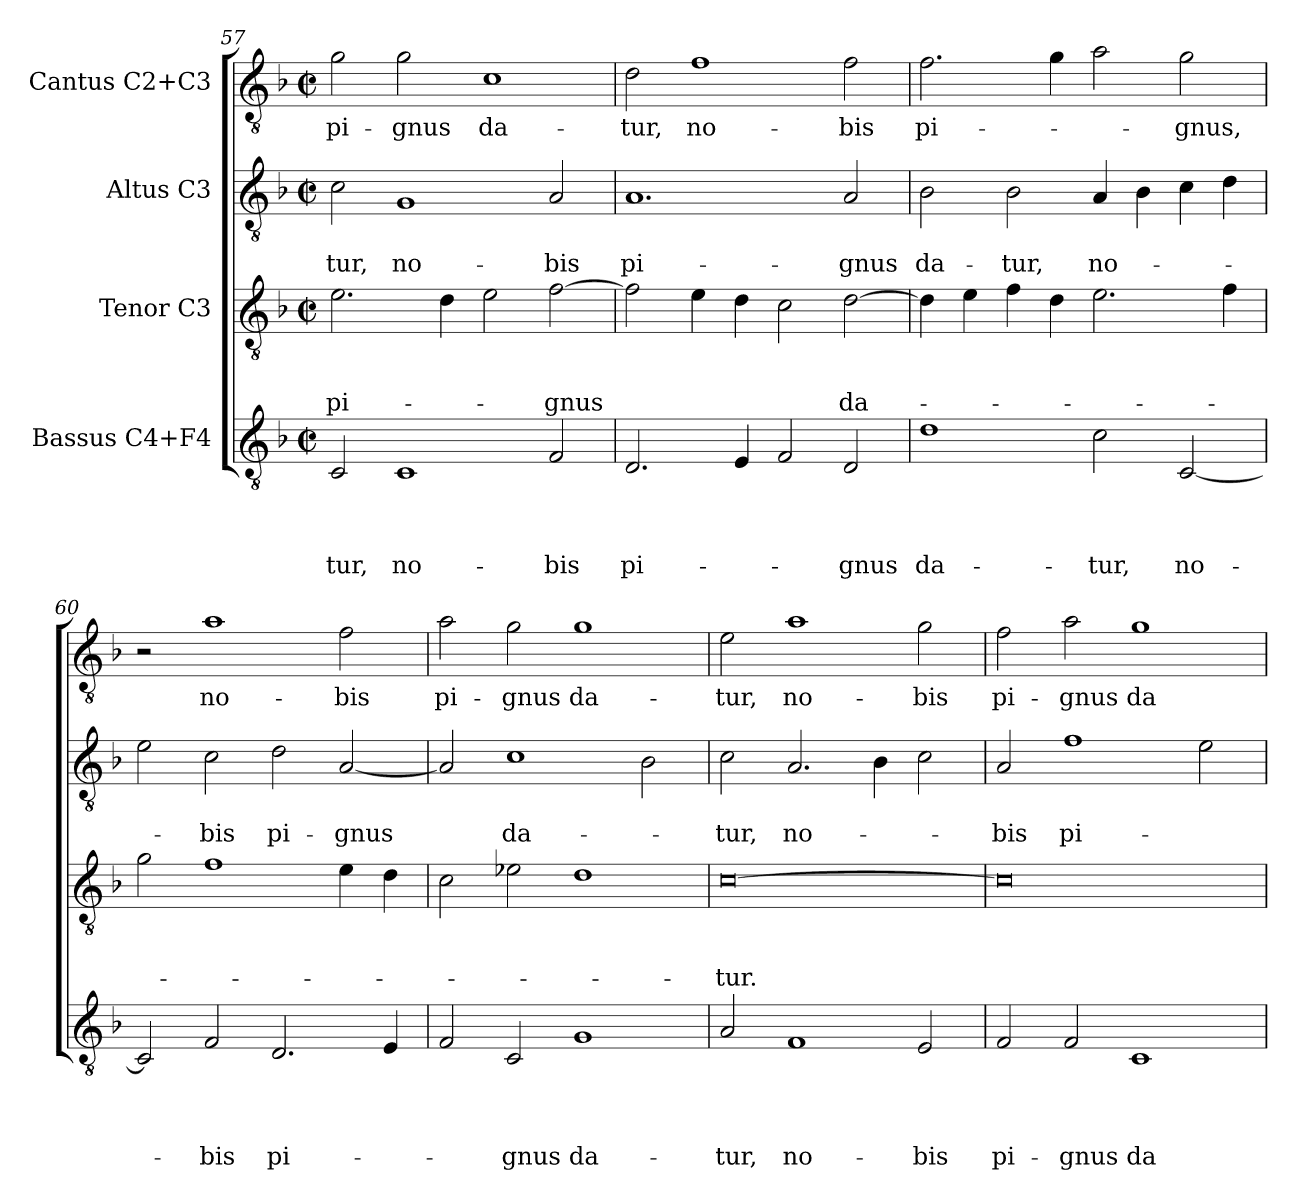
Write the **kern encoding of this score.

**kern	**text	**text	**text	**text	**kern	**text	**text	**text	**kern	**text	**text	**kern	**text
*part4	*part4	*part4	*part4	*part4	*part3	*part3	*part3	*part3	*part2	*part2	*part2	*part1	*part1
*staff4	*staff4	*staff4	*staff4	*staff4	*staff3	*staff3	*staff3	*staff3	*staff2	*staff2	*staff2	*staff1	*staff1
*I"Bassus C4+F4	*	*	*	*	*I"Tenor C3	*	*	*	*I"Altus C3	*	*	*I"Cantus C2+C3	*
*clefGv2	*	*	*	*	*clefGv2	*	*	*	*clefGv2	*	*	*clefGv2	*
*k[b-]	*	*	*	*	*k[b-]	*	*	*	*k[b-]	*	*	*k[b-]	*
*F:	*	*	*	*	*F:	*	*	*	*F:	*	*	*F:	*
*M2/2	*	*	*	*	*M2/2	*	*	*	*M2/2	*	*	*M2/2	*
*met(c|)	*	*	*	*	*met(c|)	*	*	*	*met(c|)	*	*	*met(c|)	*
=57	=57	=57	=57	=57	=57	=57	=57	=57	=57	=57	=57	=57	=57
!	!	!	!	!LO:LY:b	!	!	!	!LO:LY:b:rj	!	!	!LO:LY:b:rj	!	!LO:LY:b:rj
2C/	.	.	.	-tur,	2.e\	.	.	pi-	2c\	.	-tur,	2g\	pi-
!	!	!	!	!LO:LY:b	!	!	!	!	!	!	!LO:LY:b:rj	!	!LO:LY:b:rj
1C	.	.	.	no-	.	.	.	.	1G	.	no-	2g\	-gnus
.	.	.	.	.	4d\	.	.	.	.	.	.	.	.
!	!	!	!	!	!	!	!	!	!	!	!	!	!LO:LY:b:rj
.	.	.	.	.	2e\	.	.	.	.	.	.	1c	da-
!	!	!	!	!LO:LY:b	!	!	!	!LO:LY:b:rj	!	!	!LO:LY:b:rj	!	!
2F/	.	.	.	-bis	[>2f\	.	.	-gnus	2A/	.	-bis	.	.
=58	=58	=58	=58	=58	=58	=58	=58	=58	=58	=58	=58	=58	=58
!	!	!	!	!LO:LY:b	!	!	!	!	!	!	!LO:LY:b:rj	!	!LO:LY:b:rj
2.D/	.	.	.	pi-	2f\]	.	.	.	1.A	.	pi-	2d\	-tur,
!	!	!	!	!	!	!	!	!	!	!	!	!	!LO:LY:b:rj
.	.	.	.	.	4e\	.	.	.	.	.	.	1f	no-
4E/	.	.	.	.	4d\	.	.	.	.	.	.	.	.
2F/	.	.	.	.	2c\	.	.	.	.	.	.	.	.
!	!	!	!	!LO:LY:b	!	!	!	!LO:LY:b:rj	!	!	!LO:LY:b:rj	!	!LO:LY:b:rj
2D/	.	.	.	-gnus	[>2d\	.	.	da-	2A/	.	-gnus	2f\	-bis
=59	=59	=59	=59	=59	=59	=59	=59	=59	=59	=59	=59	=59	=59
!	!	!	!	!LO:LY:b	!	!	!	!	!	!	!LO:LY:b:rj	!	!LO:LY:b:rj
1d	.	.	.	da-	4d\]	.	.	.	2B-\	.	da-	2.f\	pi-
.	.	.	.	.	4e\	.	.	.	.	.	.	.	.
!	!	!	!	!	!	!	!	!	!	!	!LO:LY:b:rj	!	!
.	.	.	.	.	4f\	.	.	.	2B-\	.	-tur,	.	.
.	.	.	.	.	4d\	.	.	.	.	.	.	4g\	.
!	!	!	!	!LO:LY:b	!	!	!	!	!	!	!LO:LY:b:rj	!	!
2c\	.	.	.	-tur,	2.e\	.	.	.	4A/	.	no-	2a\	.
.	.	.	.	.	.	.	.	.	4B-\	.	.	.	.
!	!	!	!	!LO:LY:b	!	!	!	!	!	!	!	!	!LO:LY:b:rj
[<2C/	.	.	.	no-	.	.	.	.	4c\	.	.	2g\	-gnus,
.	.	.	.	.	4f\	.	.	.	4d\	.	.	.	.
=60	=60	=60	=60	=60	=60	=60	=60	=60	=60	=60	=60	=60	=60
2C/]	.	.	.	.	2g\	.	.	.	2e\	.	.	2r	.
!	!	!	!	!LO:LY:b	!	!	!	!	!	!	!LO:LY:b:rj	!	!LO:LY:b:rj
2F/	.	.	.	-bis	1f	.	.	.	2c\	.	-bis	1a	no-
!	!	!	!	!LO:LY:b	!	!	!	!	!	!	!LO:LY:b:rj	!	!
2.D/	.	.	.	pi-	.	.	.	.	2d\	.	pi-	.	.
!	!	!	!	!	!	!	!	!	!	!	!LO:LY:b:rj	!	!LO:LY:b:rj
.	.	.	.	.	4e\	.	.	.	[<2A/	.	-gnus	2f\	-bis
4E/	.	.	.	.	4d\	.	.	.	.	.	.	.	.
!!LO:LB:g=z
=61	=61	=61	=61	=61	=61	=61	=61	=61	=61	=61	=61	=61	=61
!	!	!	!	!	!	!	!	!	!	!	!	!	!LO:LY:b:rj
2F/	.	.	.	.	2c\	.	.	.	2A/]	.	.	2a\	pi-
!	!	!	!	!LO:LY:b	!	!	!	!	!	!	!LO:LY:b:rj	!	!LO:LY:b:rj
2C/	.	.	.	-gnus	2e-X\	.	.	.	1c	.	da-	2g\	-gnus
!	!	!	!	!LO:LY:b	!	!	!	!	!	!	!	!	!LO:LY:b:rj
1G	.	.	.	da-	1d	.	.	.	.	.	.	1g	da-
.	.	.	.	.	.	.	.	.	2B-\	.	.	.	.
=62	=62	=62	=62	=62	=62	=62	=62	=62	=62	=62	=62	=62	=62
!	!	!	!	!LO:LY:b	!	!	!	!LO:LY:b:rj	!	!	!LO:LY:b:rj	!	!LO:LY:b:rj
2A/	.	.	.	-tur,	[>0c	.	.	-tur.	2c\	.	-tur,	2e\	-tur,
!	!	!	!	!LO:LY:b	!	!	!	!	!	!	!LO:LY:b:rj	!	!LO:LY:b:rj
1F	.	.	.	no-	.	.	.	.	2.A/	.	no-	1a	no-
.	.	.	.	.	.	.	.	.	4B-\	.	.	.	.
!	!	!	!	!LO:LY:b	!	!	!	!	!	!	!	!	!LO:LY:b:rj
2E/	.	.	.	-bis	.	.	.	.	2c\	.	.	2g\	-bis
=63	=63	=63	=63	=63	=63	=63	=63	=63	=63	=63	=63	=63	=63
!	!	!	!	!LO:LY:b	!	!	!	!	!	!	!LO:LY:b:rj	!	!LO:LY:b:rj
2F/	.	.	.	pi-	0c]	.	.	.	2A/	.	-bis	2f\	pi-
!	!	!	!	!LO:LY:b	!	!	!	!	!	!	!LO:LY:b:rj	!	!LO:LY:b:rj
2F/	.	.	.	-gnus	.	.	.	.	1f	.	pi-	2a\	-gnus
!	!	!	!	!LO:LY:b	!	!	!	!	!	!	!	!	!LO:LY:b:rj
1C	.	.	.	da-	.	.	.	.	.	.	.	1g	da-
.	.	.	.	.	.	.	.	.	2e\	.	.	.	.
=	=	=	=	=	=	=	=	=	=	=	=	=	=
*-	*-	*-	*-	*-	*-	*-	*-	*-	*-	*-	*-	*-	*-
